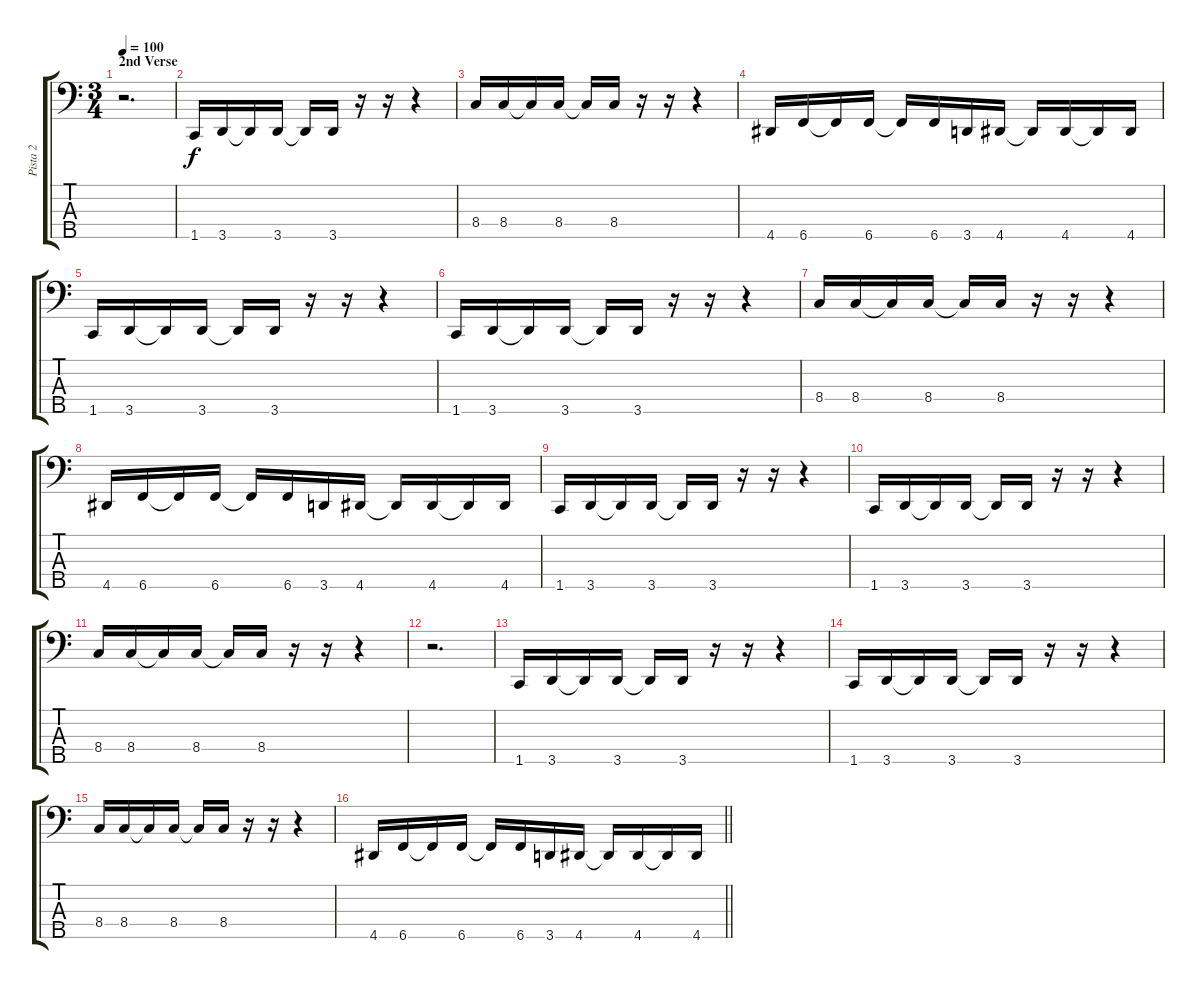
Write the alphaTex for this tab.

\track ("Pista 2" "Pista 2") {instrument electricbassfinger}
\staff {score tabs}
\tuning (G2 D2 A1 E1 B0) {hide}
\ts (3 4)
\section ("" "2nd Verse")
\tempo 100
\clef f4
\ks c
r.2{d dy f} |
1.5.16 3.5.16 3.5{t}.16 3.5.16 3.5{t}.16 3.5.16 r.16 r.16 r.4 |
8.4.16 8.4.16 8.4{t}.16 8.4.16 8.4{t}.16 8.4.16 r.16 r.16 r.4 |
4.5.16 6.5.16 6.5{t}.16 6.5.16 6.5{t}.16 6.5.16 3.5.16 4.5.16 4.5{t}.16 4.5.16 4.5{t}.16 4.5.16 |
1.5.16 3.5.16 3.5{t}.16 3.5.16 3.5{t}.16 3.5.16 r.16 r.16 r.4 |
1.5.16 3.5.16 3.5{t}.16 3.5.16 3.5{t}.16 3.5.16 r.16 r.16 r.4 |
8.4.16 8.4.16 8.4{t}.16 8.4.16 8.4{t}.16 8.4.16 r.16 r.16 r.4 |
4.5.16 6.5.16 6.5{t}.16 6.5.16 6.5{t}.16 6.5.16 3.5.16 4.5.16 4.5{t}.16 4.5.16 4.5{t}.16 4.5.16 |
1.5.16 3.5.16 3.5{t}.16 3.5.16 3.5{t}.16 3.5.16 r.16 r.16 r.4 |
1.5.16 3.5.16 3.5{t}.16 3.5.16 3.5{t}.16 3.5.16 r.16 r.16 r.4 |
8.4.16 8.4.16 8.4{t}.16 8.4.16 8.4{t}.16 8.4.16 r.16 r.16 r.4 |
r.2{d} |
1.5.16 3.5.16 3.5{t}.16 3.5.16 3.5{t}.16 3.5.16 r.16 r.16 r.4 |
1.5.16 3.5.16 3.5{t}.16 3.5.16 3.5{t}.16 3.5.16 r.16 r.16 r.4 |
8.4.16 8.4.16 8.4{t}.16 8.4.16 8.4{t}.16 8.4.16 r.16 r.16 r.4 |
\barLineRight lightlight
4.5.16 6.5.16 6.5{t}.16 6.5.16 6.5{t}.16 6.5.16 3.5.16 4.5.16 4.5{t}.16 4.5.16 4.5{t}.16 4.5.16
